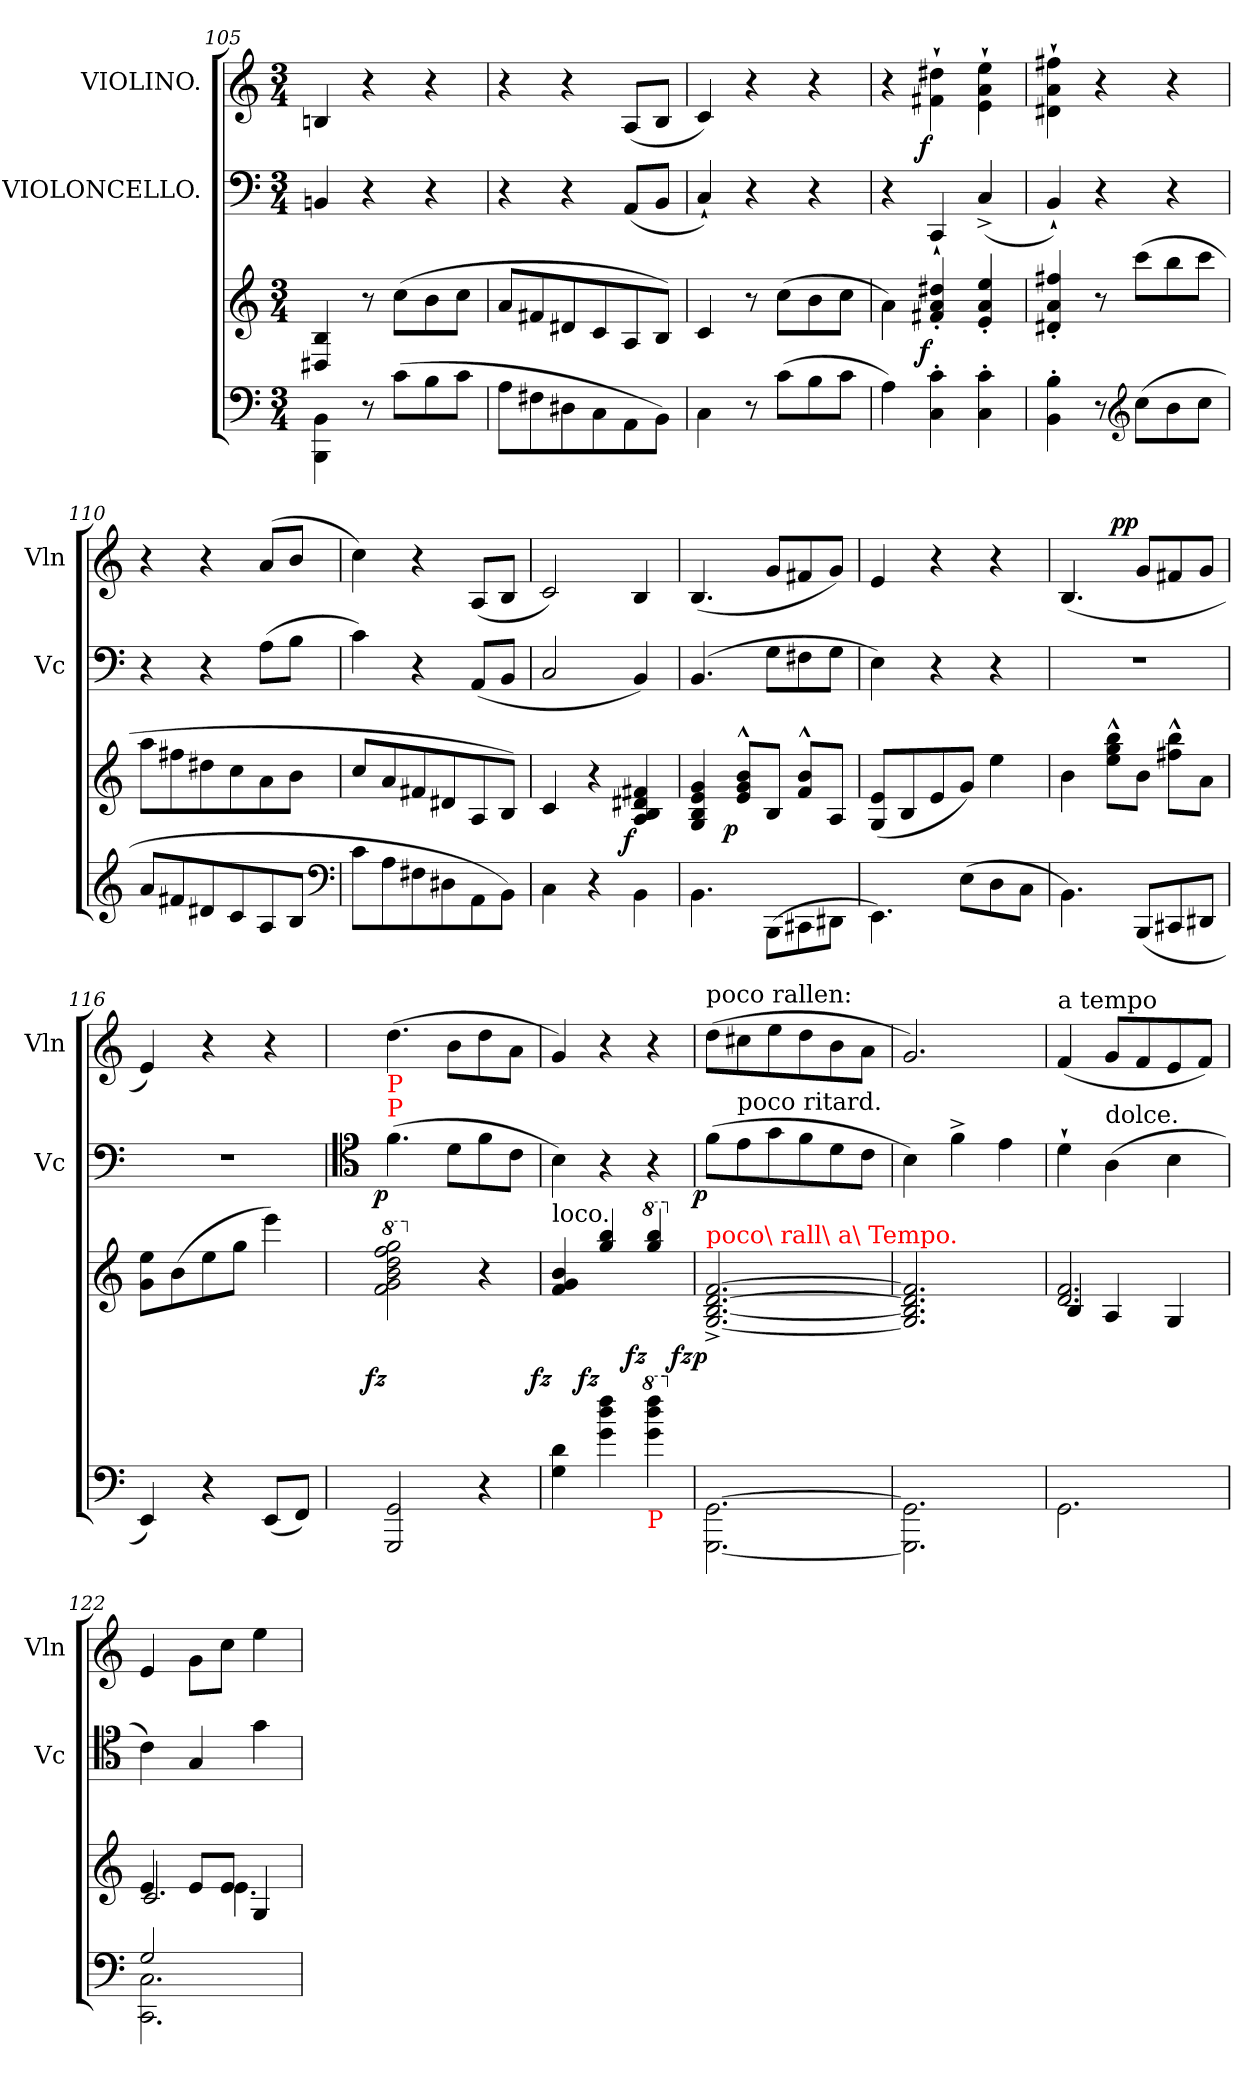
**kern	**kern	**dynam	**kern	**dynam	**kern	**dynam
*part3	*part3	*part3	*part2	*part2	*part1	*part1
*staff4	*staff3	*staff3/4	*staff2	*staff2	*staff1	*staff1
*	*	*	*I"VIOLONCELLO.	*	*I"VIOLINO.	*
*	*	*	*I'Vc	*	*I'Vln	*
*clefF4	*clefG2	*	*clefF4	*	*clefG2	*
*k[]	*k[]	*	*k[]	*	*k[]	*
*M3/4	*M3/4	*	*M3/4	*	*M3/4	*
=105	=105	=105	=105	=105	=105	=105
4BB\ 4BBB\	4B/ 4D#X/	.	4BBn	.	4Bn	.
8r	8r	.	4r	.	4r	.
(8cL	(8ccL	.	.	.	.	.
8B	8b	.	4r	.	4r	.
8cJ	8ccJ	.	.	.	.	.
=106	=106	=106	=106	=106	=106	=106
8AL	8aL	.	4r	.	4r	.
8F#X	8f#X	.	.	.	.	.
8D#X	8d#X	.	4r	.	4r	.
8C	8c	.	.	.	.	.
8AA	8A	.	(<8AAL	.	(<8AL	.
8BBJ)	8BJ)	.	8BBJ	.	8BJ	.
=107	=107	=107	=107	=107	=107	=107
4C\	4c	.	4C`<)	.	4c)	.
8r	8r	.	4r	.	4r	.
(8cL	(8ccL	.	.	.	.	.
8B	8b	.	4r	.	4r	.
8cJ	8ccJ	.	.	.	.	.
=108	=108	=108	=108	=108	=108	=108
4A)	4a\)	.	4r	.	4r	.
!	!	!LO:DY:rj	!	!	!	!LO:DY:rj
4c'> 4C'>	4dd#X'< 4a'< 4f#X'<	f	4CC`>	.	4dd#X`>\ 4f#X`>\	f
4c'> 4C'>	4ee'< 4a'< 4e'<	.	(<4C^>	.	4ee`>\ 4a`>\ 4e`>\	.
=109	=109	=109	=109	=109	=109	=109
4B'> 4BB'>	4ff#X'< 4a'< 4d#X'<	.	4BB`<)	.	4ff#X`>\ 4a`>\ 4d#X`>\	.
8r	8r	.	4r	.	4r	.
*clefG2	*	*	*	*	*	*
(>8ccL	(8cccL	.	.	.	.	.
8b	8bb	.	4r	.	4r	.
8ccJ	8cccJ	.	.	.	.	.
=110	=110	=110	=110	=110	=110	=110
8aL	8aaL	.	4r	.	4r	.
8f#X	8ff#X	.	.	.	.	.
8d#X	8dd#X	.	4r	.	4r	.
8c	8cc	.	.	.	.	.
8A	8a	.	(>8AL	.	(<8aL	.
8BJ	8bJ	.	8BJ	.	8bJ	.
*clefF4	*	*	*	*	*	*
=111	=111	=111	=111	=111	=111	=111
8cL	8ccL	.	4c)	.	4cc)	.
8A	8a	.	.	.	.	.
8F#X	8f#X	.	4r	.	4r	.
8D#X	8d#X	.	.	.	.	.
8AA\	8A/	.	(<8AAL	.	(<8AL	.
8BB\J)	8B/J)	.	8BBJ	.	8BJ	.
=112	=112	=112	=112	=112	=112	=112
4C\	4c	.	2C	.	2c)	.
4r	4r	.	.	.	.	.
!	!	!LO:DY:rj	!	!	!	!
4BB\	4f#X/ 4d#X/ 4B/ 4A/	f	4BB)	.	4B	.
=113	=113	=113	=113	=113	=113	=113
4.BB\	4g/ 4e/ 4B/ 4G/	.	(>4.BB	.	(<4.B	.
!	!	!LO:DY:rj	!	!	!	!
.	8b^^> 8g^^> 8e^^>L	p	.	.	.	.
(8BBBL	8BJ	.	8GL	.	8gL	.
8CC#X	8b^^> 8f^^>L	.	8F#X	.	8f#X	.
8DD#X\J	8A/J	.	8GJ	.	8gJ)	.
=114	=114	=114	=114	=114	=114	=114
4.EE\)	(<8e/ 8G/L	.	4E)	.	4e	.
.	8B	.	.	.	.	.
.	8e	.	4r	.	4r	.
(8EL	8gJ)	.	.	.	.	.
8D	4ee	.	4r	.	4r	.
8CJ	.	.	.	.	.	.
=115	=115	=115	=115	=115	=115	=115
4.BB\)	4b	.	2.rF	.	(<4.B	.
.	8bb^^> 8gg^^> 8ee^^>L	.	.	.	.	.
!	!	!	!	!	!	!LO:DY:a:rj
(8BBBL	8bJ	.	.	.	8gL	pp
8CC#X	8bb^^> 8ff#X^^>L	.	.	.	8f#X	.
8DD#XJ	8aJ	.	.	.	8gJ	.
=116	=116	=116	=116	=116	=116	=116
4EE)	8ee 8gL	.	2.rF	.	4e)	.
.	(>8b	.	.	.	.	.
4r	8ee	.	.	.	4r	.
.	8ggJ	.	.	.	.	.
(8EEL	4eee)	.	.	.	4r	.
8FFJ)	.	.	.	.	.	.
=117	=117	=117	=117	=117	=117	=117
*	*	*	*clefC4	*	*	*
*	*8va	*	*	*	*	*
!	!	!	!LO:TX:a:color=red:t=P	!	!	!
!	!	!	!LO:TX:a:color=red:t=P	!	!	!
!	!	!LO:DY:rj	!	!LO:DY:rj	!	!
2GG 2GGG	2ggg 2fff 2ddd 2bb 2gg 2ff	fz	(>4.f	p	(>4.dd	.
.	.	.	8dL	.	8bL	.
*	*X8va	*	*	*	*	*
4r	4r	.	8f	.	8dd	.
.	.	.	8cJ	.	8aJ	.
=118	=118	=118	=118	=118	=118	=118
!	!LO:TX:a:t=loco.	!	!	!	!	!
!	!	!LO:DY:rj	!	!	!	!
4d 4G	4b 4g 4f	fz	4B)	.	4g)	.
!	!	!LO:DY:rj	!	!	!	!
4ff\ 4dd\ 4g\	4bb/ 4gg/	fz	4r	.	4r	.
*8va	*	*	*	*	*	*
*	*8va	*	*	*	*	*
!LO:TX:b:color=red:t=P	!	!	!	!	!	!
!	!	!LO:DY:rj	!	!	!	!
4fff\ 4ddd\ 4gg\	4bbb/ 4ggg/	fz	4r	.	4r	.
=119	=119	=119	=119	=119	=119	=119
*X8va	*	*	*	*	*	*
*	*X8va	*	*	*	*	*
!	!	!	!	!	!LO:TX:a:t=poco rallen&colon;	!
!	!LO:TX:a:color=red:t=poco\ rall\ a\ Tempo.	!	!	!	!	!
!	!	!LO:DY:rj	!	!LO:DY:rj	!	!
[2.GG\ [2.GGG\	[2.f^>/ [2.d^>/ [2.B^>/ [2.G^>/	fz p	(>8fL	p	(>8ddL	.
!	!	!	!LO:TX:a:t=poco ritard.	!	!	!
.	.	.	8e	.	8cc#X	.
.	.	.	8g	.	8ee	.
.	.	.	8f	.	8dd	.
.	.	.	8d	.	8b	.
.	.	.	8cJ	.	8aJ	.
=120	=120	=120	=120	=120	=120	=120
2.GG]\ 2.GGG]\	2.f]/ 2.d]/ 2.B]/ 2.G]/	.	4B)	.	2.g)	.
.	.	.	4f^<	.	.	.
.	.	.	4e	.	.	.
=121	=121	=121	=121	=121	=121	=121
*	*^	*	*	*	*	*
!	!	!	!	!	!	!LO:TX:a:t=a tempo	!
2.GG\	2.f 2.d	4B/	.	4d`>	.	(<4f	.
!	!	!	!	!LO:TX:a:t=dolce.	!	!	!
.	.	4A/	.	(>4A	.	8gL	.
.	.	.	.	.	.	8f	.
.	.	4G/	.	4B	.	8e	.
.	.	.	.	.	.	8fJ)	.
=122	=122	=122	=122	=122	=122	=122	=122
*^	*	*^	*	*	*	*	*
2G/	2.C\ 2.CC\	4e	4.ryy	2.c	.	4c)	.	4e	.
.	.	8eL	.	.	.	4G	.	8g\L	.
.	.	8eJ	4.e\	.	.	.	.	8ccJ	.
4ryy	.	4G/	.	.	.	4g	.	4ee	.
*v	*v	*	*	*	*	*	*	*	*
*	*v	*v	*v	*	*	*	*	*
=	=	=	=	=	=	=
*-	*-	*-	*-	*-	*-	*-
